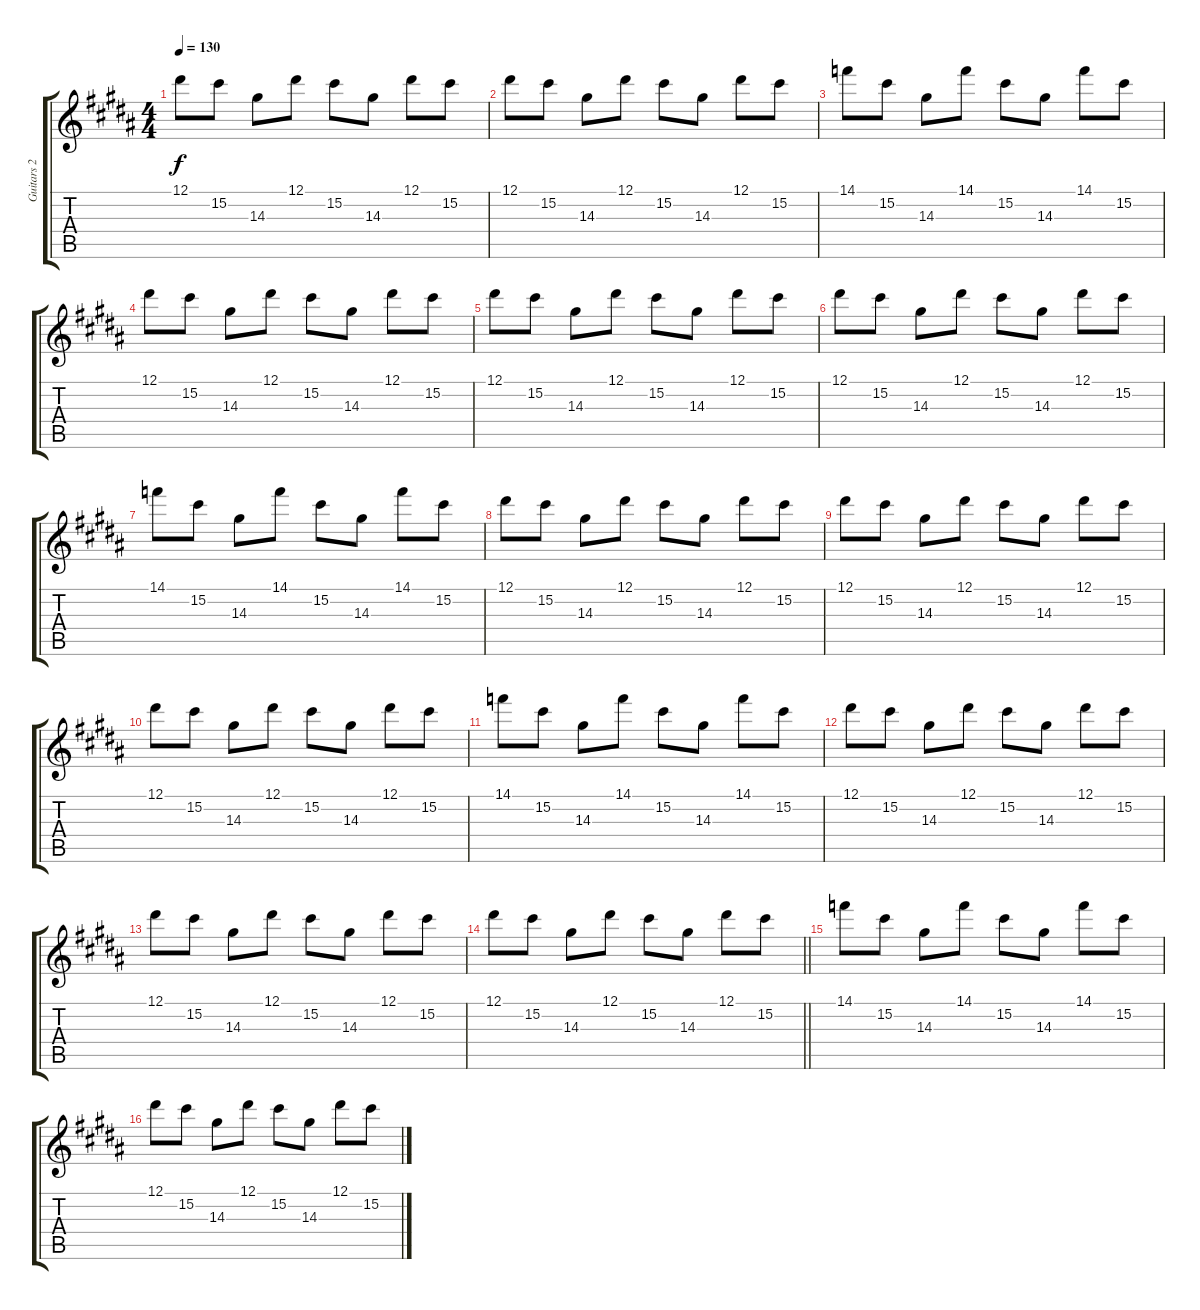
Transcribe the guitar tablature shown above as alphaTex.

\track ("Guitars 2" "Guitars 2") {instrument electricguitarclean}
\staff {score tabs}
\tuning (Eb4 Bb3 Gb3 Db3 Ab2 Eb2) {hide}
\ts (4 4)
\tempo 130
\clef g2
\ks b
12.1.8{dy f} 15.2.8 14.3.8 12.1.8 15.2.8 14.3.8 12.1.8 15.2.8 |
12.1.8 15.2.8 14.3.8 12.1.8 15.2.8 14.3.8 12.1.8 15.2.8 |
14.1.8 15.2.8 14.3.8 14.1.8 15.2.8 14.3.8 14.1.8 15.2.8 |
12.1.8 15.2.8 14.3.8 12.1.8 15.2.8 14.3.8 12.1.8 15.2.8 |
12.1.8 15.2.8 14.3.8 12.1.8 15.2.8 14.3.8 12.1.8 15.2.8 |
12.1.8 15.2.8 14.3.8 12.1.8 15.2.8 14.3.8 12.1.8 15.2.8 |
14.1.8 15.2.8 14.3.8 14.1.8 15.2.8 14.3.8 14.1.8 15.2.8 |
12.1.8 15.2.8 14.3.8 12.1.8 15.2.8 14.3.8 12.1.8 15.2.8 |
12.1.8 15.2.8 14.3.8 12.1.8 15.2.8 14.3.8 12.1.8 15.2.8 |
12.1.8 15.2.8 14.3.8 12.1.8 15.2.8 14.3.8 12.1.8 15.2.8 |
14.1.8 15.2.8 14.3.8 14.1.8 15.2.8 14.3.8 14.1.8 15.2.8 |
12.1.8 15.2.8 14.3.8 12.1.8 15.2.8 14.3.8 12.1.8 15.2.8 |
12.1.8 15.2.8 14.3.8 12.1.8 15.2.8 14.3.8 12.1.8 15.2.8 |
\barLineRight lightlight
12.1.8 15.2.8 14.3.8 12.1.8 15.2.8 14.3.8 12.1.8 15.2.8 |
14.1.8 15.2.8 14.3.8 14.1.8 15.2.8 14.3.8 14.1.8 15.2.8 |
12.1.8 15.2.8 14.3.8 12.1.8 15.2.8 14.3.8 12.1.8 15.2.8
